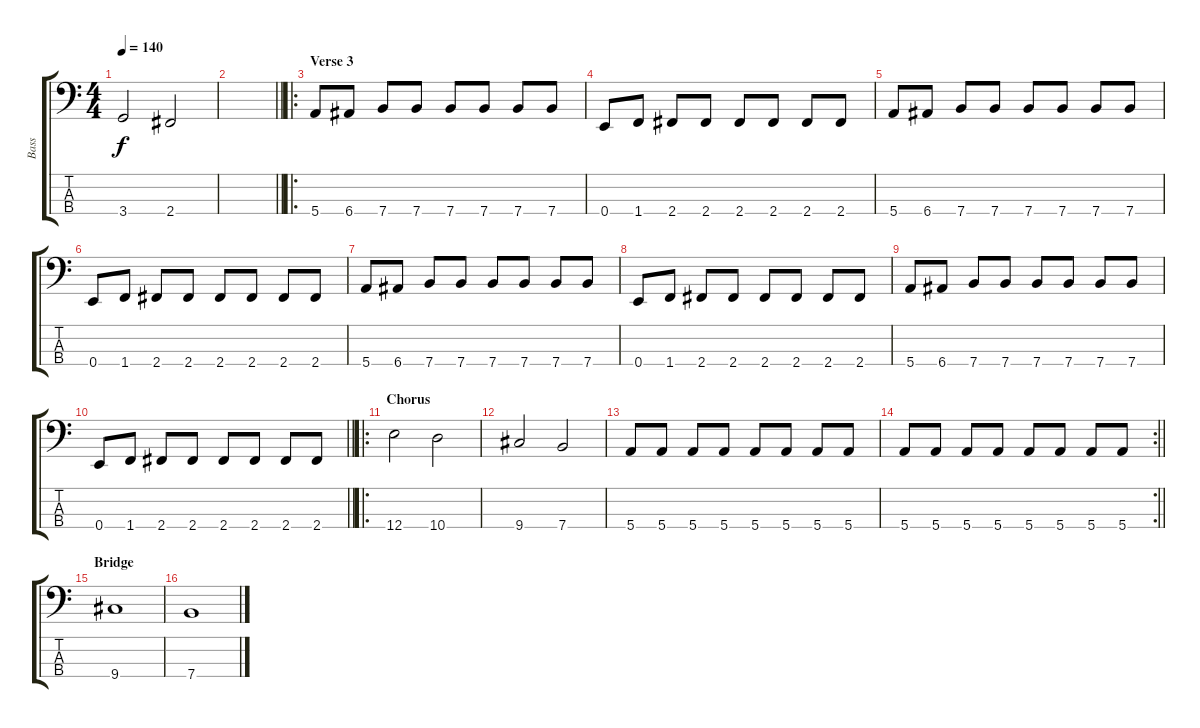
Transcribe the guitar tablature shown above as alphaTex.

\track ("Bass" "Bass") {instrument electricbasspick}
\staff {score tabs}
\tuning (G2 D2 A1 E1) {hide}
\ts (4 4)
\tempo 140
\clef f4
\ks c
3.4.2{dy f} 2.4.2 |
\barLineRight lightlight
|
\ro
\section ("" "Verse 3")
5.4.8 6.4.8 7.4.8 7.4.8 7.4.8 7.4.8 7.4.8 7.4.8 |
0.4.8 1.4.8 2.4.8 2.4.8 2.4.8 2.4.8 2.4.8 2.4.8 |
5.4.8 6.4.8 7.4.8 7.4.8 7.4.8 7.4.8 7.4.8 7.4.8 |
0.4.8 1.4.8 2.4.8 2.4.8 2.4.8 2.4.8 2.4.8 2.4.8 |
5.4.8 6.4.8 7.4.8 7.4.8 7.4.8 7.4.8 7.4.8 7.4.8 |
0.4.8 1.4.8 2.4.8 2.4.8 2.4.8 2.4.8 2.4.8 2.4.8 |
5.4.8 6.4.8 7.4.8 7.4.8 7.4.8 7.4.8 7.4.8 7.4.8 |
\barLineRight lightlight
0.4.8 1.4.8 2.4.8 2.4.8 2.4.8 2.4.8 2.4.8 2.4.8 |
\ro
\section ("" "Chorus")
12.4.2 10.4.2 |
9.4.2 7.4.2 |
5.4.8 5.4.8 5.4.8 5.4.8 5.4.8 5.4.8 5.4.8 5.4.8 |
\rc 2
\barLineRight lightlight
5.4.8 5.4.8 5.4.8 5.4.8 5.4.8 5.4.8 5.4.8 5.4.8 |
\section ("" "Bridge")
9.4.1 |
7.4.1
